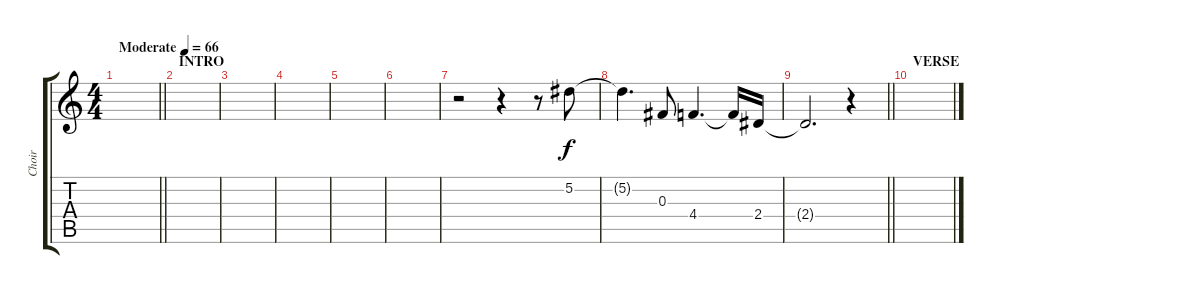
\track ("Choir" "Choir") {instrument distortionguitar}
\staff {score tabs}
\tuning (Eb4 Bb3 Gb3 Db3 Ab2 Eb2) {hide}
\ts (4 4)
\tempo (66 "Moderate")
\clef g2
\barLineRight lightlight
\ks c
|
\section ("" "INTRO")
|
|
|
|
|
r.2 r.4 r.8 5.2.8 |
5.2{t}.4{d} 0.3.8 4.4.4{d} 4.4{t}.16 2.4.16 |
\barLineRight lightlight
2.4{t}.2{d} r.4 |
\section ("" "VERSE")
